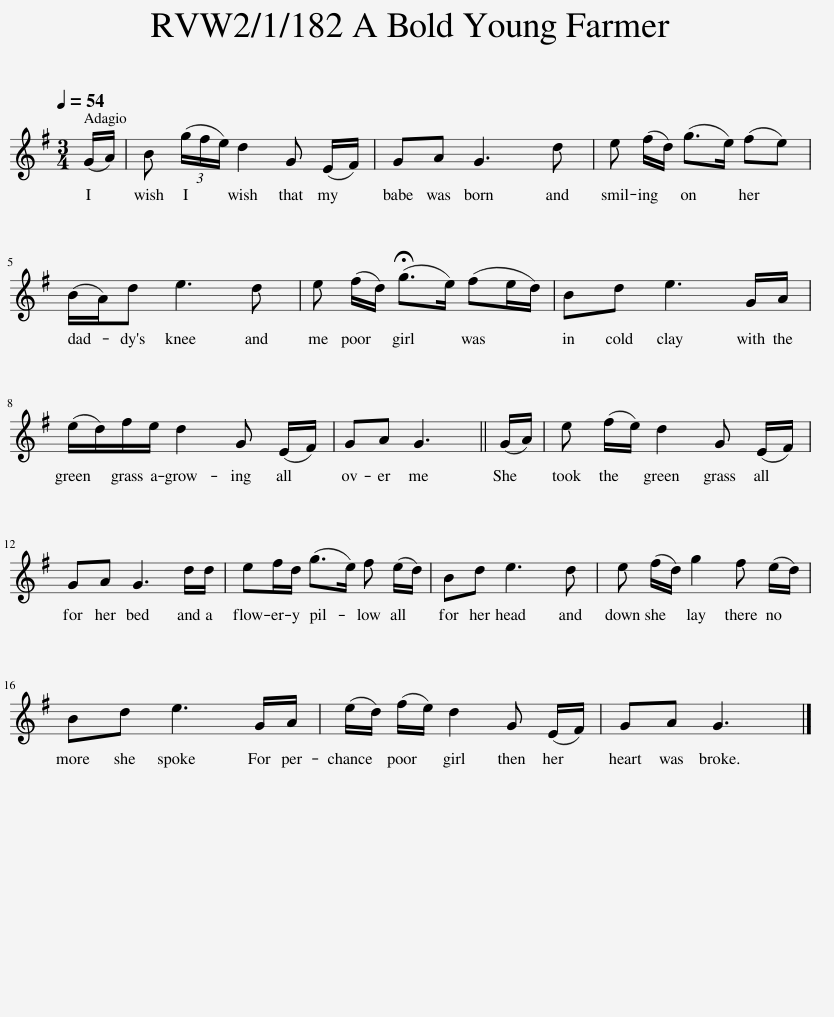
X:1
L:1/8
Q:1/4=54
M:3/4
I:linebreak $
K:G
V:1 treble
V:1
 (G/A/) | B (3(g/f/e/) d2 G (E/F/) | GA G3 d | e (f/d/) (g>e) (fe) |$ (B/A/)d e3 d | %5
 e (f/d/) (!fermata!g>e) (fe/d/) | Bd e3 G/A/ |$ (e/d/)f/e/ d2 G (E/F/) | GA G3 || (G/A/) | %10
 e (f/e/) d2 G (E/F/) |$ GA G3 d/d/ | ef/d/ (g>e) f (e/d/) | Bd e3 d | e (f/d/) g2 f (e/d/) |$ %15
 Bd e3 G/A/ | (e/d/) (f/e/) d2 G (E/F/) | GA G3 |] %18
